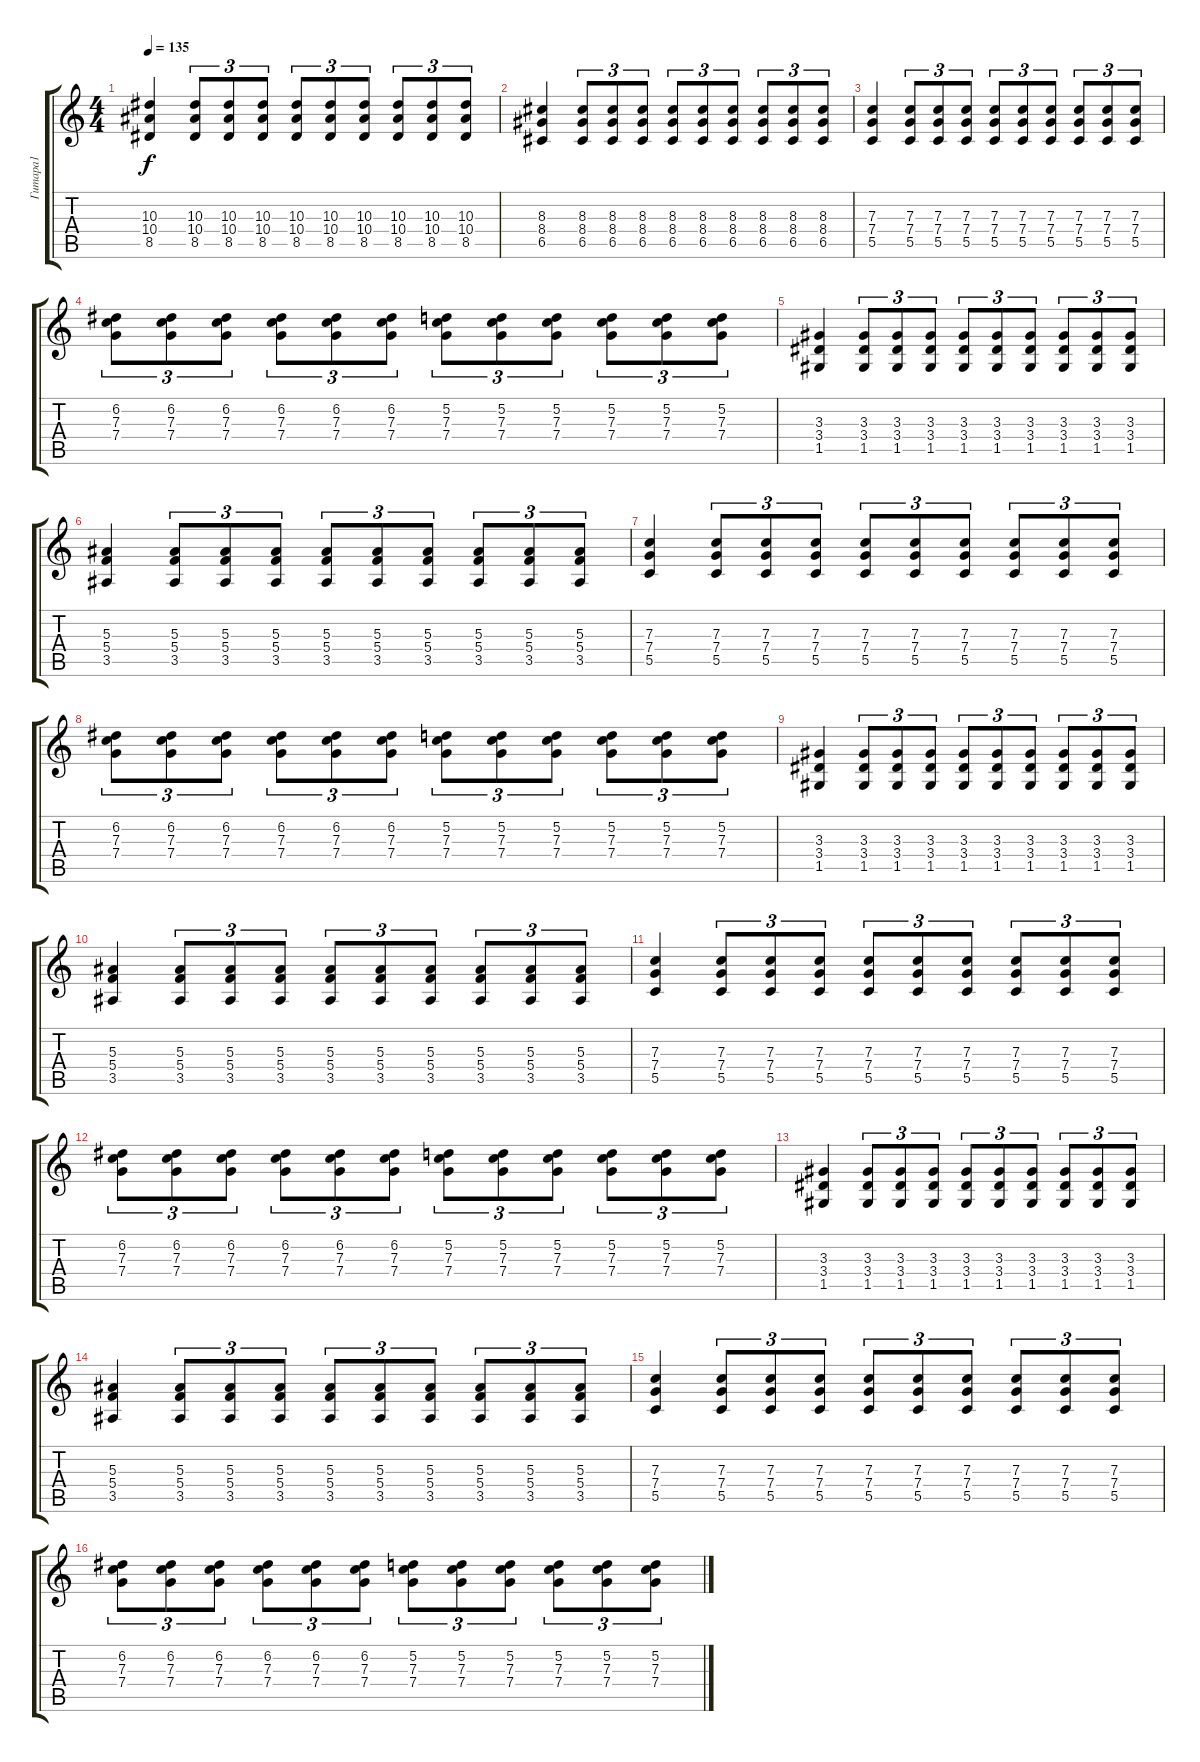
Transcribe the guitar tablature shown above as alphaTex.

\track ("Гитара1" "Гитара1") {instrument distortionguitar}
\staff {score tabs}
\tuning (D4 A3 F3 C3 G2 D2) {hide}
\ts (4 4)
\tempo 135
\clef g2
\ks c
(10.3 10.4 8.5).4{dy f} (10.3 10.4 8.5).8{tu (3 2)} (10.3 10.4 8.5).8{tu (3 2)} (10.3 10.4 8.5).8{tu (3 2)} (10.3 10.4 8.5).8{tu (3 2)} (10.3 10.4 8.5).8{tu (3 2)} (10.3 10.4 8.5).8{tu (3 2)} (10.3 10.4 8.5).8{tu (3 2)} (10.3 10.4 8.5).8{tu (3 2)} (10.3 10.4 8.5).8{tu (3 2)} |
(8.3 8.4 6.5).4 (8.3 8.4 6.5).8{tu (3 2)} (8.3 8.4 6.5).8{tu (3 2)} (8.3 8.4 6.5).8{tu (3 2)} (8.3 8.4 6.5).8{tu (3 2)} (8.3 8.4 6.5).8{tu (3 2)} (8.3 8.4 6.5).8{tu (3 2)} (8.3 8.4 6.5).8{tu (3 2)} (8.3 8.4 6.5).8{tu (3 2)} (8.3 8.4 6.5).8{tu (3 2)} |
(7.3 7.4 5.5).4 (7.3 7.4 5.5).8{tu (3 2)} (7.3 7.4 5.5).8{tu (3 2)} (7.3 7.4 5.5).8{tu (3 2)} (7.3 7.4 5.5).8{tu (3 2)} (7.3 7.4 5.5).8{tu (3 2)} (7.3 7.4 5.5).8{tu (3 2)} (7.3 7.4 5.5).8{tu (3 2)} (7.3 7.4 5.5).8{tu (3 2)} (7.3 7.4 5.5).8{tu (3 2)} |
(6.2 7.3 7.4).8{tu (3 2)} (6.2 7.3 7.4).8{tu (3 2)} (6.2 7.3 7.4).8{tu (3 2)} (6.2 7.3 7.4).8{tu (3 2)} (6.2 7.3 7.4).8{tu (3 2)} (6.2 7.3 7.4).8{tu (3 2)} (5.2 7.3 7.4).8{tu (3 2)} (5.2 7.3 7.4).8{tu (3 2)} (5.2 7.3 7.4).8{tu (3 2)} (5.2 7.3 7.4).8{tu (3 2)} (5.2 7.3 7.4).8{tu (3 2)} (5.2 7.3 7.4).8{tu (3 2)} |
(3.3 3.4 1.5).4 (3.3 3.4 1.5).8{tu (3 2)} (3.3 3.4 1.5).8{tu (3 2)} (3.3 3.4 1.5).8{tu (3 2)} (3.3 3.4 1.5).8{tu (3 2)} (3.3 3.4 1.5).8{tu (3 2)} (3.3 3.4 1.5).8{tu (3 2)} (3.3 3.4 1.5).8{tu (3 2)} (3.3 3.4 1.5).8{tu (3 2)} (3.3 3.4 1.5).8{tu (3 2)} |
(5.3 5.4 3.5).4 (5.3 5.4 3.5).8{tu (3 2)} (5.3 5.4 3.5).8{tu (3 2)} (5.3 5.4 3.5).8{tu (3 2)} (5.3 5.4 3.5).8{tu (3 2)} (5.3 5.4 3.5).8{tu (3 2)} (5.3 5.4 3.5).8{tu (3 2)} (5.3 5.4 3.5).8{tu (3 2)} (5.3 5.4 3.5).8{tu (3 2)} (5.3 5.4 3.5).8{tu (3 2)} |
(7.3 7.4 5.5).4 (7.3 7.4 5.5).8{tu (3 2)} (7.3 7.4 5.5).8{tu (3 2)} (7.3 7.4 5.5).8{tu (3 2)} (7.3 7.4 5.5).8{tu (3 2)} (7.3 7.4 5.5).8{tu (3 2)} (7.3 7.4 5.5).8{tu (3 2)} (7.3 7.4 5.5).8{tu (3 2)} (7.3 7.4 5.5).8{tu (3 2)} (7.3 7.4 5.5).8{tu (3 2)} |
(6.2 7.3 7.4).8{tu (3 2)} (6.2 7.3 7.4).8{tu (3 2)} (6.2 7.3 7.4).8{tu (3 2)} (6.2 7.3 7.4).8{tu (3 2)} (6.2 7.3 7.4).8{tu (3 2)} (6.2 7.3 7.4).8{tu (3 2)} (5.2 7.3 7.4).8{tu (3 2)} (5.2 7.3 7.4).8{tu (3 2)} (5.2 7.3 7.4).8{tu (3 2)} (5.2 7.3 7.4).8{tu (3 2)} (5.2 7.3 7.4).8{tu (3 2)} (5.2 7.3 7.4).8{tu (3 2)} |
(3.3 3.4 1.5).4 (3.3 3.4 1.5).8{tu (3 2)} (3.3 3.4 1.5).8{tu (3 2)} (3.3 3.4 1.5).8{tu (3 2)} (3.3 3.4 1.5).8{tu (3 2)} (3.3 3.4 1.5).8{tu (3 2)} (3.3 3.4 1.5).8{tu (3 2)} (3.3 3.4 1.5).8{tu (3 2)} (3.3 3.4 1.5).8{tu (3 2)} (3.3 3.4 1.5).8{tu (3 2)} |
(5.3 5.4 3.5).4 (5.3 5.4 3.5).8{tu (3 2)} (5.3 5.4 3.5).8{tu (3 2)} (5.3 5.4 3.5).8{tu (3 2)} (5.3 5.4 3.5).8{tu (3 2)} (5.3 5.4 3.5).8{tu (3 2)} (5.3 5.4 3.5).8{tu (3 2)} (5.3 5.4 3.5).8{tu (3 2)} (5.3 5.4 3.5).8{tu (3 2)} (5.3 5.4 3.5).8{tu (3 2)} |
(7.3 7.4 5.5).4 (7.3 7.4 5.5).8{tu (3 2)} (7.3 7.4 5.5).8{tu (3 2)} (7.3 7.4 5.5).8{tu (3 2)} (7.3 7.4 5.5).8{tu (3 2)} (7.3 7.4 5.5).8{tu (3 2)} (7.3 7.4 5.5).8{tu (3 2)} (7.3 7.4 5.5).8{tu (3 2)} (7.3 7.4 5.5).8{tu (3 2)} (7.3 7.4 5.5).8{tu (3 2)} |
(6.2 7.3 7.4).8{tu (3 2)} (6.2 7.3 7.4).8{tu (3 2)} (6.2 7.3 7.4).8{tu (3 2)} (6.2 7.3 7.4).8{tu (3 2)} (6.2 7.3 7.4).8{tu (3 2)} (6.2 7.3 7.4).8{tu (3 2)} (5.2 7.3 7.4).8{tu (3 2)} (5.2 7.3 7.4).8{tu (3 2)} (5.2 7.3 7.4).8{tu (3 2)} (5.2 7.3 7.4).8{tu (3 2)} (5.2 7.3 7.4).8{tu (3 2)} (5.2 7.3 7.4).8{tu (3 2)} |
(3.3 3.4 1.5).4 (3.3 3.4 1.5).8{tu (3 2)} (3.3 3.4 1.5).8{tu (3 2)} (3.3 3.4 1.5).8{tu (3 2)} (3.3 3.4 1.5).8{tu (3 2)} (3.3 3.4 1.5).8{tu (3 2)} (3.3 3.4 1.5).8{tu (3 2)} (3.3 3.4 1.5).8{tu (3 2)} (3.3 3.4 1.5).8{tu (3 2)} (3.3 3.4 1.5).8{tu (3 2)} |
(5.3 5.4 3.5).4 (5.3 5.4 3.5).8{tu (3 2)} (5.3 5.4 3.5).8{tu (3 2)} (5.3 5.4 3.5).8{tu (3 2)} (5.3 5.4 3.5).8{tu (3 2)} (5.3 5.4 3.5).8{tu (3 2)} (5.3 5.4 3.5).8{tu (3 2)} (5.3 5.4 3.5).8{tu (3 2)} (5.3 5.4 3.5).8{tu (3 2)} (5.3 5.4 3.5).8{tu (3 2)} |
(7.3 7.4 5.5).4 (7.3 7.4 5.5).8{tu (3 2)} (7.3 7.4 5.5).8{tu (3 2)} (7.3 7.4 5.5).8{tu (3 2)} (7.3 7.4 5.5).8{tu (3 2)} (7.3 7.4 5.5).8{tu (3 2)} (7.3 7.4 5.5).8{tu (3 2)} (7.3 7.4 5.5).8{tu (3 2)} (7.3 7.4 5.5).8{tu (3 2)} (7.3 7.4 5.5).8{tu (3 2)} |
(6.2 7.3 7.4).8{tu (3 2)} (6.2 7.3 7.4).8{tu (3 2)} (6.2 7.3 7.4).8{tu (3 2)} (6.2 7.3 7.4).8{tu (3 2)} (6.2 7.3 7.4).8{tu (3 2)} (6.2 7.3 7.4).8{tu (3 2)} (5.2 7.3 7.4).8{tu (3 2)} (5.2 7.3 7.4).8{tu (3 2)} (5.2 7.3 7.4).8{tu (3 2)} (5.2 7.3 7.4).8{tu (3 2)} (5.2 7.3 7.4).8{tu (3 2)} (5.2 7.3 7.4).8{tu (3 2)}
